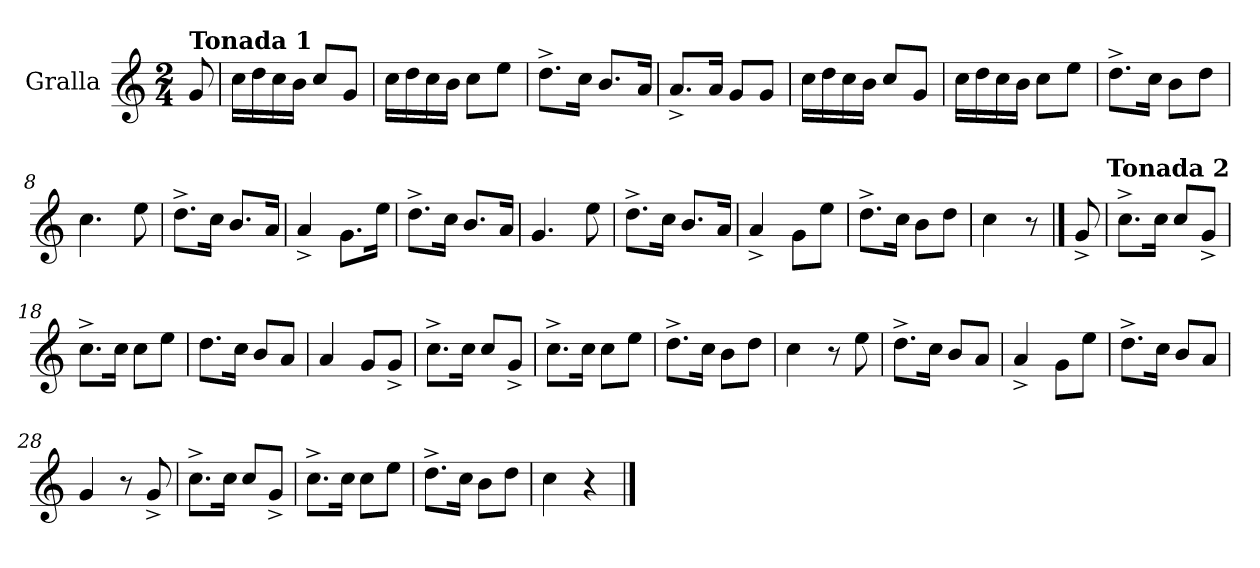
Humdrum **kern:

**kern
*part1
*staff1
*I"Gralla
*clefG2
*k[]
*M2/4
=
!LO:TX:a:B:t=Tonada 1
8g/
=1
16cc\LL
16dd\
16cc\
16b\JJ
8cc/L
8g/J
=2
16cc\LL
16dd\
16cc\
16b\JJ
8cc\L
8ee\J
=3
8.dd^\L
16cc\Jk
8.b/L
16a/Jk
=4
8.a^/L
16a/Jk
8g/L
8g/J
=5
16cc\LL
16dd\
16cc\
16b\JJ
8cc/L
8g/J
=6
16cc\LL
16dd\
16cc\
16b\JJ
8cc\L
8ee\J
=7
8.dd^\L
16cc\Jk
8b\L
8dd\J
=8
4.cc\
8ee\
!!LO:LB:g=z
=9
8.dd^\L
16cc\Jk
8.b/L
16a/Jk
=10
4a^/
8.g\L
16ee\Jk
=11
8.dd^\L
16cc\Jk
8.b/L
16a/Jk
=12
4.g/
8ee\
=13
8.dd^\L
16cc\Jk
8.b/L
16a/Jk
=14
4a^/
8g\L
8ee\J
=15
8.dd^\L
16cc\Jk
8b\L
8dd\J
=16
4cc\
8r
==16X1
8g^/
!LO:TX:a:B:t=Tonada 2
=17
8.cc^\L
16cc\Jk
8cc/L
8g^/J
=18
8.cc^\L
16cc\Jk
8cc\L
8ee\J
!!LO:LB:g=z
=19
8.dd\L
16cc\Jk
8b/L
8a/J
=20
4a/
8g/L
8g^/J
=21
8.cc^\L
16cc\Jk
8cc/L
8g^/J
=22
8.cc^\L
16cc\Jk
8cc\L
8ee\J
=23
8.dd^\L
16cc\Jk
8b\L
8dd\J
=24
4cc\
8r
8ee\
=25
8.dd^\L
16cc\Jk
8b/L
8a/J
=26
4a^/
8g\L
8ee\J
=27
8.dd^\L
16cc\Jk
8b/L
8a/J
=28
4g/
8r
8g^/
=29
8.cc^\L
16cc\Jk
8cc/L
8g^/J
!!LO:LB:g=z
=30
8.cc^\L
16cc\Jk
8cc\L
8ee\J
=31
8.dd^\L
16cc\Jk
8b\L
8dd\J
=32
4cc\
4r
==
*-
